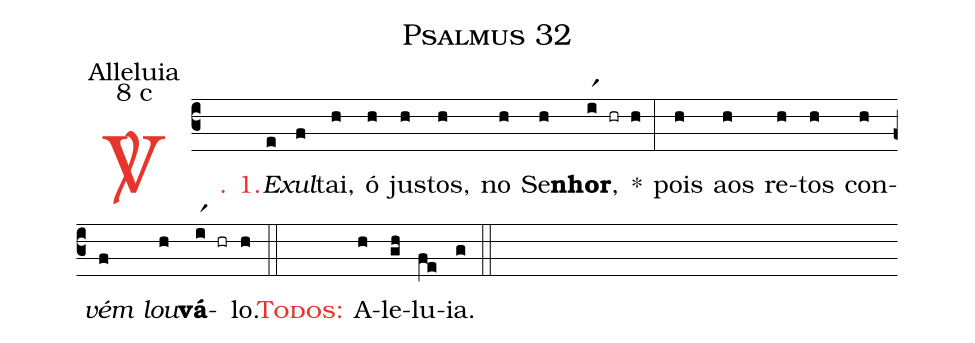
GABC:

name: Psalmus 32;
office-part: Alleluia;
mode: 8;
mode-differentia: c;
%%
(c3)

<c><sp>V/</sp>. 1.</c>() <i>E</i>(e)<i>xul</i>(f)tai,(h) ó(h) jus(h)tos,(h) no(h) Se(h)<b>nhor</b>,(ir1 hr h) *(:) pois(h) aos(h) re(h)tos(h) con(h)<i>vém</i>(f) <i>lou</i>(h)<b>vá</b>-(ir1 hr)lo.(h)

(::)

<nlba><c><sc>Todos</sc>:</c>() A</nlba>(h)le(gh)lu(fe)ia.(g)

(::)
